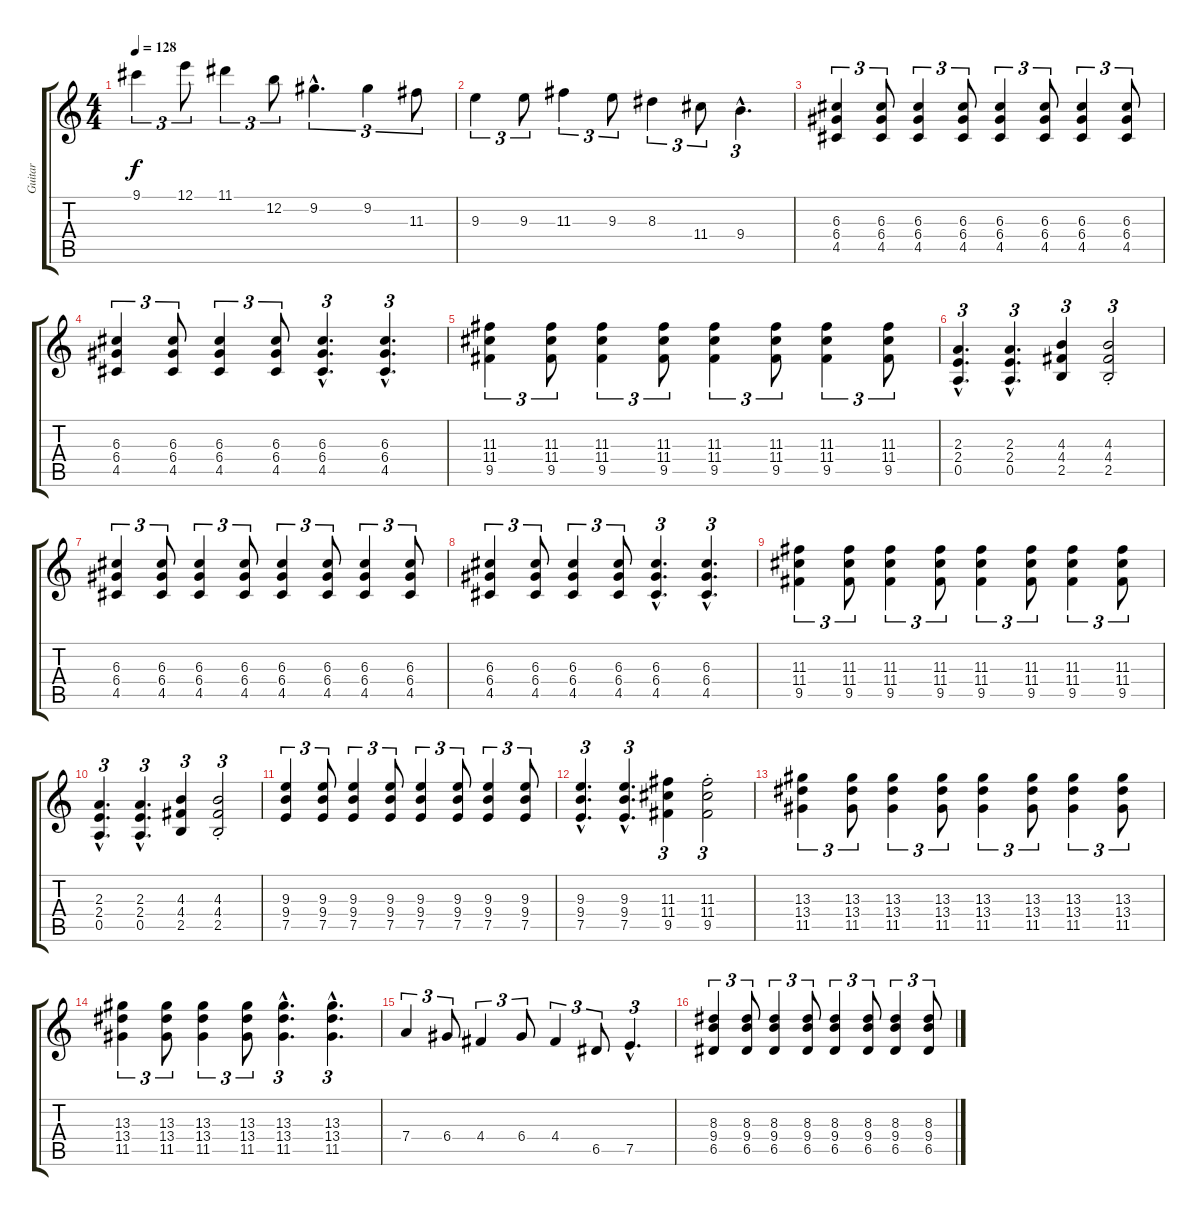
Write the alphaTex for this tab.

\track ("Guitar" "Guitar") {instrument acousticguitarsteel}
\staff {score tabs}
\tuning (E4 B3 G3 D3 A2 E2) {hide}
\ts (4 4)
\tempo 128
\clef g2
\ks c
9.1.4{tu (3 2) dy f} 12.1.8{tu (3 2)} 11.1.4{tu (3 2)} 12.2.8{tu (3 2)} 9.2{hac}.4{d tu (3 2)} 9.2.4{tu (3 2)} 11.3.8{tu (3 2)} |
9.3.4{tu (3 2)} 9.3.8{tu (3 2)} 11.3.4{tu (3 2)} 9.3.8{tu (3 2)} 8.3.4{tu (3 2)} 11.4.8{tu (3 2)} 9.4{hac}.4{d tu (3 2)} |
(6.3 6.4 4.5).4{tu (3 2)} (6.3 6.4 4.5).8{tu (3 2)} (6.3 6.4 4.5).4{tu (3 2)} (6.3 6.4 4.5).8{tu (3 2)} (6.3 6.4 4.5).4{tu (3 2)} (6.3 6.4 4.5).8{tu (3 2)} (6.3 6.4 4.5).4{tu (3 2)} (6.3 6.4 4.5).8{tu (3 2)} |
(6.3 6.4 4.5).4{tu (3 2)} (6.3 6.4 4.5).8{tu (3 2)} (6.3 6.4 4.5).4{tu (3 2)} (6.3 6.4 4.5).8{tu (3 2)} (6.3{hac} 6.4{hac} 4.5{hac}).4{d tu (3 2)} (6.3{hac} 6.4{hac} 4.5{hac}).4{d tu (3 2)} |
(11.3 11.4 9.5).4{tu (3 2)} (11.3 11.4 9.5).8{tu (3 2)} (11.3 11.4 9.5).4{tu (3 2)} (11.3 11.4 9.5).8{tu (3 2)} (11.3 11.4 9.5).4{tu (3 2)} (11.3 11.4 9.5).8{tu (3 2)} (11.3 11.4 9.5).4{tu (3 2)} (11.3 11.4 9.5).8{tu (3 2)} |
(2.3{hac} 2.4{hac} 0.5{hac}).4{d tu (3 2)} (2.3{hac} 2.4{hac} 0.5{hac}).4{d tu (3 2)} (4.3 4.4 2.5).4{tu (3 2)} (4.3{st} 4.4{st} 2.5{st}).2{tu (3 2)} |
(6.3 6.4 4.5).4{tu (3 2)} (6.3 6.4 4.5).8{tu (3 2)} (6.3 6.4 4.5).4{tu (3 2)} (6.3 6.4 4.5).8{tu (3 2)} (6.3 6.4 4.5).4{tu (3 2)} (6.3 6.4 4.5).8{tu (3 2)} (6.3 6.4 4.5).4{tu (3 2)} (6.3 6.4 4.5).8{tu (3 2)} |
(6.3 6.4 4.5).4{tu (3 2)} (6.3 6.4 4.5).8{tu (3 2)} (6.3 6.4 4.5).4{tu (3 2)} (6.3 6.4 4.5).8{tu (3 2)} (6.3{hac} 6.4{hac} 4.5{hac}).4{d tu (3 2)} (6.3{hac} 6.4{hac} 4.5{hac}).4{d tu (3 2)} |
(11.3 11.4 9.5).4{tu (3 2)} (11.3 11.4 9.5).8{tu (3 2)} (11.3 11.4 9.5).4{tu (3 2)} (11.3 11.4 9.5).8{tu (3 2)} (11.3 11.4 9.5).4{tu (3 2)} (11.3 11.4 9.5).8{tu (3 2)} (11.3 11.4 9.5).4{tu (3 2)} (11.3 11.4 9.5).8{tu (3 2)} |
(2.3{hac} 2.4{hac} 0.5{hac}).4{d tu (3 2)} (2.3{hac} 2.4{hac} 0.5{hac}).4{d tu (3 2)} (4.3 4.4 2.5).4{tu (3 2)} (4.3{st} 4.4{st} 2.5{st}).2{tu (3 2)} |
(9.3 9.4 7.5).4{tu (3 2)} (9.3 9.4 7.5).8{tu (3 2)} (9.3 9.4 7.5).4{tu (3 2)} (9.3 9.4 7.5).8{tu (3 2)} (9.3 9.4 7.5).4{tu (3 2)} (9.3 9.4 7.5).8{tu (3 2)} (9.3 9.4 7.5).4{tu (3 2)} (9.3 9.4 7.5).8{tu (3 2)} |
(9.3{hac} 9.4{hac} 7.5{hac}).4{d tu (3 2)} (9.3{hac} 9.4{hac} 7.5{hac}).4{d tu (3 2)} (11.3 11.4 9.5).4{tu (3 2)} (11.3{st} 11.4{st} 9.5{st}).2{tu (3 2)} |
(13.3 13.4 11.5).4{tu (3 2)} (13.3 13.4 11.5).8{tu (3 2)} (13.3 13.4 11.5).4{tu (3 2)} (13.3 13.4 11.5).8{tu (3 2)} (13.3 13.4 11.5).4{tu (3 2)} (13.3 13.4 11.5).8{tu (3 2)} (13.3 13.4 11.5).4{tu (3 2)} (13.3 13.4 11.5).8{tu (3 2)} |
(13.3 13.4 11.5).4{tu (3 2)} (13.3 13.4 11.5).8{tu (3 2)} (13.3 13.4 11.5).4{tu (3 2)} (13.3 13.4 11.5).8{tu (3 2)} (13.3{hac} 13.4{hac} 11.5{hac}).4{d tu (3 2)} (13.3{hac} 13.4{hac} 11.5{hac}).4{d tu (3 2)} |
7.4.4{tu (3 2)} 6.4.8{tu (3 2)} 4.4.4{tu (3 2)} 6.4.8{tu (3 2)} 4.4.4{tu (3 2)} 6.5.8{tu (3 2)} 7.5{hac}.4{d tu (3 2)} |
(8.3 9.4 6.5).4{tu (3 2)} (8.3 9.4 6.5).8{tu (3 2)} (8.3 9.4 6.5).4{tu (3 2)} (8.3 9.4 6.5).8{tu (3 2)} (8.3 9.4 6.5).4{tu (3 2)} (8.3 9.4 6.5).8{tu (3 2)} (8.3 9.4 6.5).4{tu (3 2)} (8.3 9.4 6.5).8{tu (3 2)}
